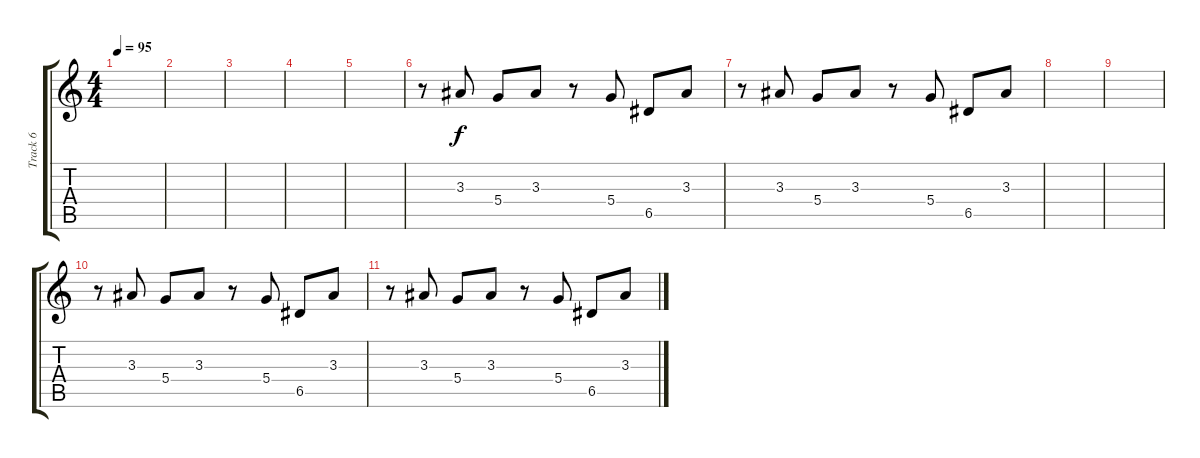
\track ("Track 6" "Track 6") {instrument guitarharmonics}
\staff {score tabs}
\tuning (E4 B3 G3 D3 A2 E2) {hide}
\ts (4 4)
\tempo 95
\clef g2
\ks c
|
|
|
|
|
r.8 3.3.8 5.4.8 3.3.8 r.8 5.4.8 6.5.8 3.3.8 |
r.8 3.3.8 5.4.8 3.3.8 r.8 5.4.8 6.5.8 3.3.8 |
|
|
r.8 3.3.8 5.4.8 3.3.8 r.8 5.4.8 6.5.8 3.3.8 |
r.8 3.3.8 5.4.8 3.3.8 r.8 5.4.8 6.5.8 3.3.8
